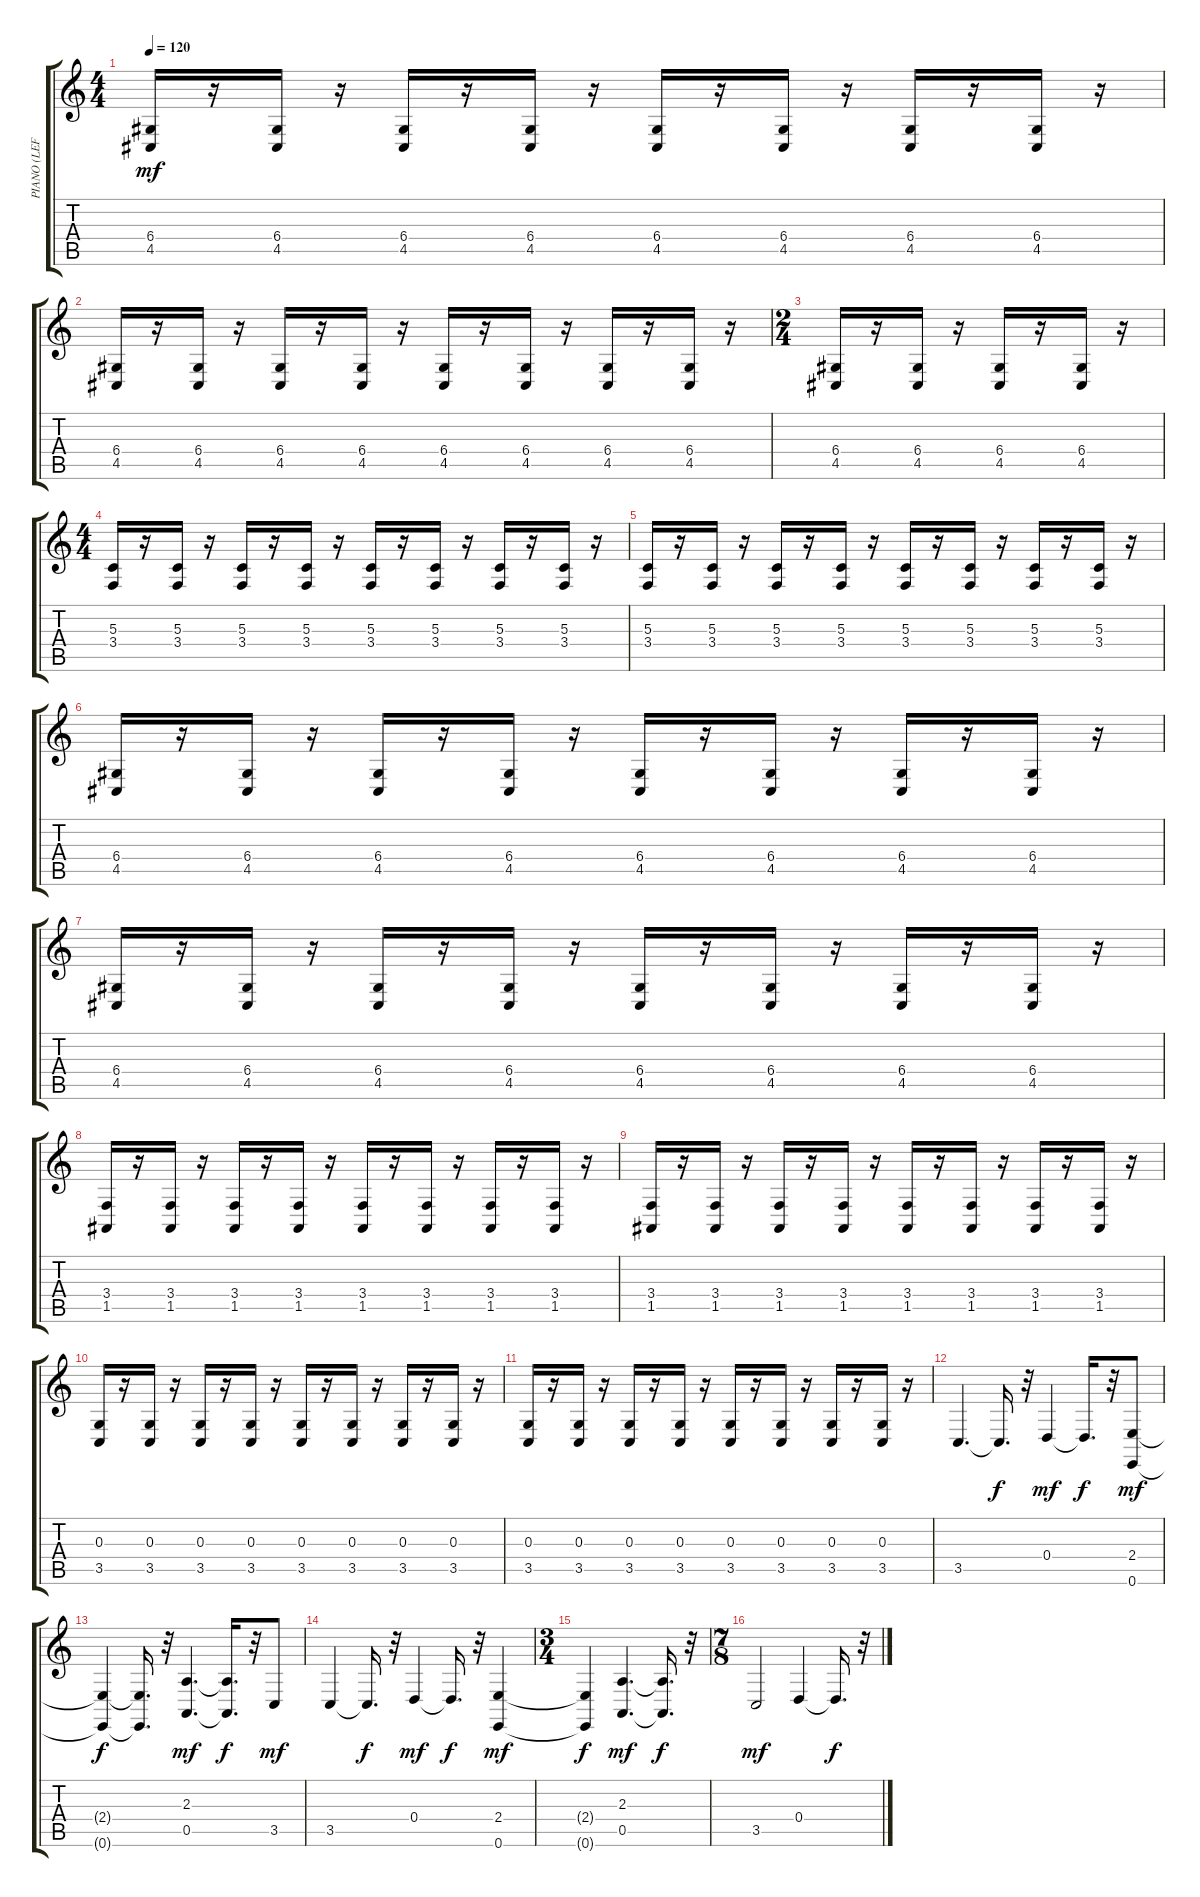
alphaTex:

\track ("PIANO (LEFT )    " "PIANO (LEF") {instrument acousticgrandpiano}
\staff {score tabs}
\tuning (E4 B3 G3 D3 A2 E2) {hide}
\ts (4 4)
\tempo 120
\clef g2
\ks c
(6.4 4.5).16{dy mf} r.16 (6.4 4.5).16 r.16 (6.4 4.5).16 r.16 (6.4 4.5).16 r.16 (6.4 4.5).16 r.16 (6.4 4.5).16 r.16 (6.4 4.5).16 r.16 (6.4 4.5).16 r.16 |
(6.4 4.5).16 r.16 (6.4 4.5).16 r.16 (6.4 4.5).16 r.16 (6.4 4.5).16 r.16 (6.4 4.5).16 r.16 (6.4 4.5).16 r.16 (6.4 4.5).16 r.16 (6.4 4.5).16 r.16 |
\ts (2 4)
(6.4 4.5).16 r.16 (6.4 4.5).16 r.16 (6.4 4.5).16 r.16 (6.4 4.5).16 r.16 |
\ts (4 4)
(5.3 3.4).16 r.16 (5.3 3.4).16 r.16 (5.3 3.4).16 r.16 (5.3 3.4).16 r.16 (5.3 3.4).16 r.16 (5.3 3.4).16 r.16 (5.3 3.4).16 r.16 (5.3 3.4).16 r.16 |
(5.3 3.4).16 r.16 (5.3 3.4).16 r.16 (5.3 3.4).16 r.16 (5.3 3.4).16 r.16 (5.3 3.4).16 r.16 (5.3 3.4).16 r.16 (5.3 3.4).16 r.16 (5.3 3.4).16 r.16 |
(6.4 4.5).16 r.16 (6.4 4.5).16 r.16 (6.4 4.5).16 r.16 (6.4 4.5).16 r.16 (6.4 4.5).16 r.16 (6.4 4.5).16 r.16 (6.4 4.5).16 r.16 (6.4 4.5).16 r.16 |
(6.4 4.5).16 r.16 (6.4 4.5).16 r.16 (6.4 4.5).16 r.16 (6.4 4.5).16 r.16 (6.4 4.5).16 r.16 (6.4 4.5).16 r.16 (6.4 4.5).16 r.16 (6.4 4.5).16 r.16 |
(3.4 1.5).16 r.16 (3.4 1.5).16 r.16 (3.4 1.5).16 r.16 (3.4 1.5).16 r.16 (3.4 1.5).16 r.16 (3.4 1.5).16 r.16 (3.4 1.5).16 r.16 (3.4 1.5).16 r.16 |
(3.4 1.5).16 r.16 (3.4 1.5).16 r.16 (3.4 1.5).16 r.16 (3.4 1.5).16 r.16 (3.4 1.5).16 r.16 (3.4 1.5).16 r.16 (3.4 1.5).16 r.16 (3.4 1.5).16 r.16 |
(0.3 3.5).16 r.16 (0.3 3.5).16 r.16 (0.3 3.5).16 r.16 (0.3 3.5).16 r.16 (0.3 3.5).16 r.16 (0.3 3.5).16 r.16 (0.3 3.5).16 r.16 (0.3 3.5).16 r.16 |
(0.3 3.5).16 r.16 (0.3 3.5).16 r.16 (0.3 3.5).16 r.16 (0.3 3.5).16 r.16 (0.3 3.5).16 r.16 (0.3 3.5).16 r.16 (0.3 3.5).16 r.16 (0.3 3.5).16 r.16 |
3.5.4{d} 3.5{t}.16{d dy f} r.32 0.4.4{dy mf} 0.4{t}.16{d dy f} r.32 (2.4 0.6).8{dy mf} |
(2.4{t} 0.6{t}).4{dy f} (2.4{t} 0.6{t}).16{d} r.32 (2.3 0.5).4{d dy mf} (2.3{t} 0.5{t}).16{d dy f} r.32 3.5.8{dy mf} |
3.5.4 3.5{t}.16{d dy f} r.32 0.4.4{dy mf} 0.4{t}.16{d dy f} r.32 (2.4 0.6).4{dy mf} |
\ts (3 4)
(2.4{t} 0.6{t}).4{dy f} (2.3 0.5).4{d dy mf} (2.3{t} 0.5{t}).16{d dy f} r.32 |
\ts (7 8)
3.5.2{dy mf} 0.4.4 0.4{t}.16{d dy f} r.32
